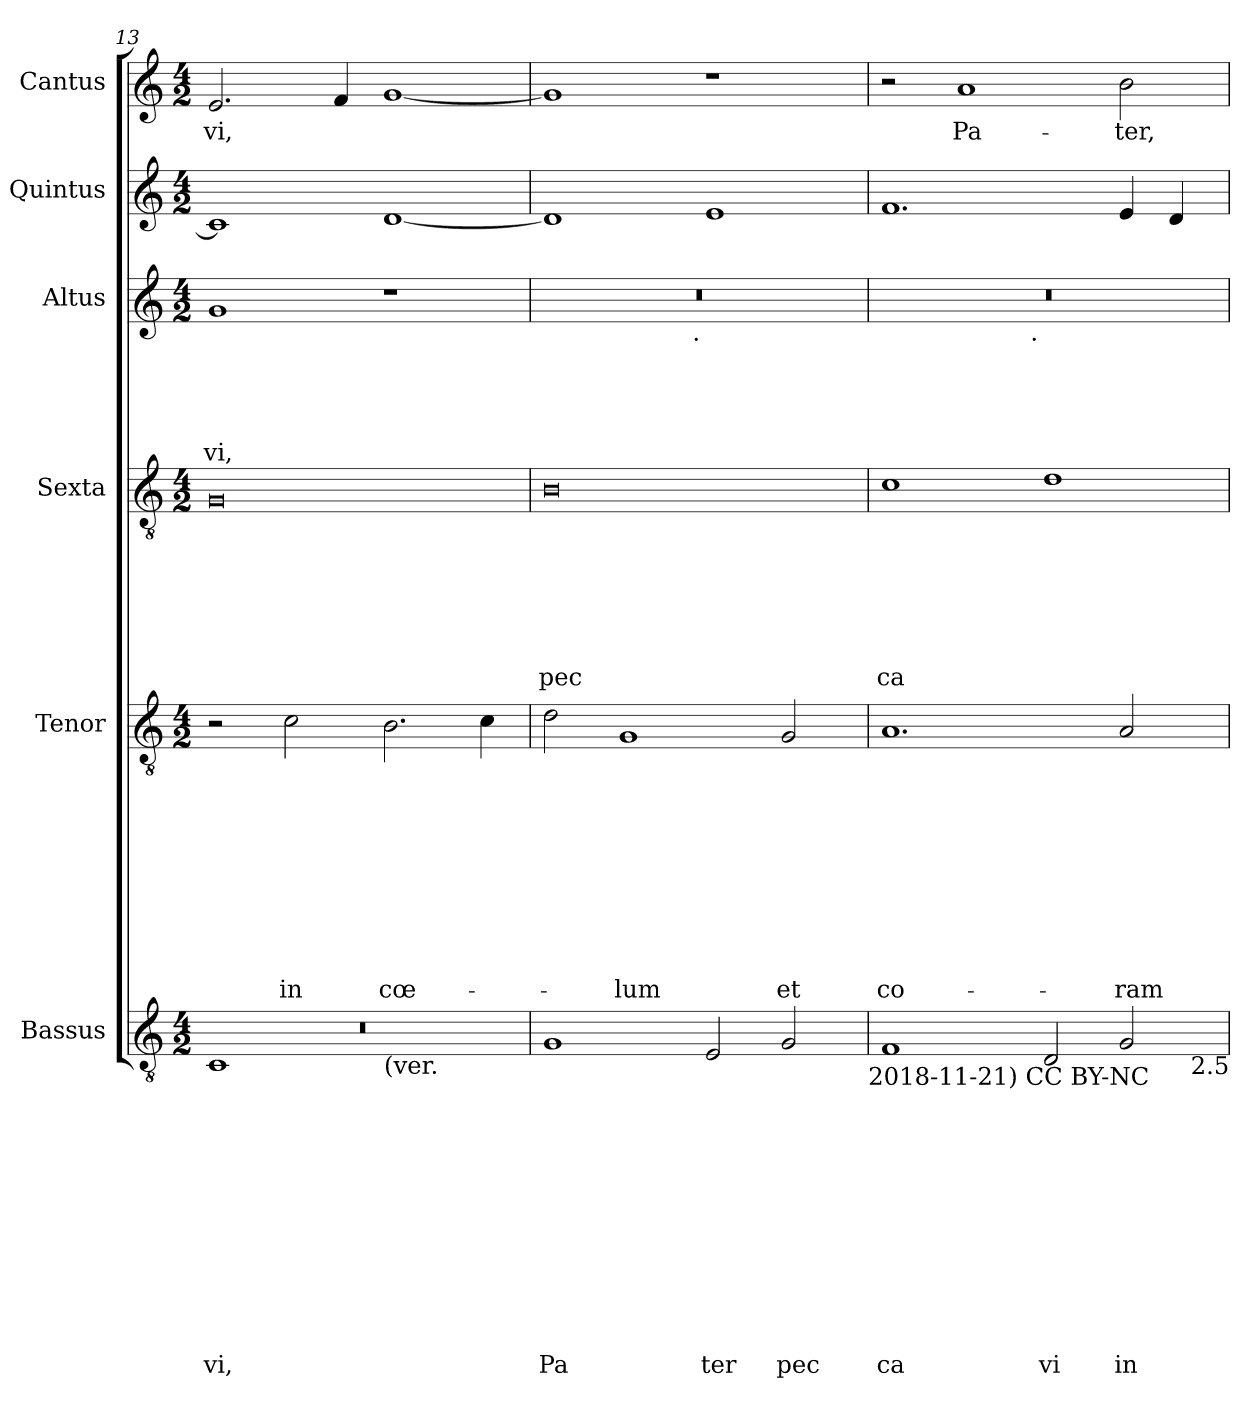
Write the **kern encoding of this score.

**kern	**text	**text	**text	**text	**text	**text	**text	**text	**text	**text	**text	**text	**kern	**text	**text	**text	**text	**text	**text	**text	**text	**text	**text	**kern	**text	**text	**text	**text	**text	**text	**text	**kern	**text	**text	**text	**text	**text	**kern	**kern	**text
*part6	*part6	*part6	*part6	*part6	*part6	*part6	*part6	*part6	*part6	*part6	*part6	*part6	*part5	*part5	*part5	*part5	*part5	*part5	*part5	*part5	*part5	*part5	*part5	*part4	*part4	*part4	*part4	*part4	*part4	*part4	*part4	*part3	*part3	*part3	*part3	*part3	*part3	*part2	*part1	*part1
*staff6	*staff6	*staff6	*staff6	*staff6	*staff6	*staff6	*staff6	*staff6	*staff6	*staff6	*staff6	*staff6	*staff5	*staff5	*staff5	*staff5	*staff5	*staff5	*staff5	*staff5	*staff5	*staff5	*staff5	*staff4	*staff4	*staff4	*staff4	*staff4	*staff4	*staff4	*staff4	*staff3	*staff3	*staff3	*staff3	*staff3	*staff3	*staff2	*staff1	*staff1
*I"Bassus	*	*	*	*	*	*	*	*	*	*	*	*	*I"Tenor	*	*	*	*	*	*	*	*	*	*	*I"Sexta	*	*	*	*	*	*	*	*I"Altus	*	*	*	*	*	*I"Quintus	*I"Cantus	*
*I'Bassus	*	*	*	*	*	*	*	*	*	*	*	*	*I'Tenor	*	*	*	*	*	*	*	*	*	*	*	*	*	*	*	*	*	*	*I'Altus	*	*	*	*	*	*I'Quintus	*I'Cantus	*
*clefGv2	*	*	*	*	*	*	*	*	*	*	*	*	*clefGv2	*	*	*	*	*	*	*	*	*	*	*clefGv2	*	*	*	*	*	*	*	*clefG2	*	*	*	*	*	*clefG2	*clefG2	*
*k[]	*	*	*	*	*	*	*	*	*	*	*	*	*k[]	*	*	*	*	*	*	*	*	*	*	*k[]	*	*	*	*	*	*	*	*k[]	*	*	*	*	*	*k[]	*k[]	*
*C:	*	*	*	*	*	*	*	*	*	*	*	*	*C:	*	*	*	*	*	*	*	*	*	*	*C:	*	*	*	*	*	*	*	*C:	*	*	*	*	*	*C:	*C:	*
*M4/2	*	*	*	*	*	*	*	*	*	*	*	*	*M4/2	*	*	*	*	*	*	*	*	*	*	*M4/2	*	*	*	*	*	*	*	*M4/2	*	*	*	*	*	*M4/2	*M4/2	*
=13	=13	=13	=13	=13	=13	=13	=13	=13	=13	=13	=13	=13	=13	=13	=13	=13	=13	=13	=13	=13	=13	=13	=13	=13	=13	=13	=13	=13	=13	=13	=13	=13	=13	=13	=13	=13	=13	=13	=13	=13
*^	*	*	*	*	*	*	*	*	*	*	*	*	*	*	*	*	*	*	*	*	*	*	*	*	*	*	*	*	*	*	*	*	*	*	*	*	*	*	*	*
*	*^	*	*	*	*	*	*	*	*	*	*	*	*	*	*	*	*	*	*	*	*	*	*	*	*	*	*	*	*	*	*	*	*	*	*	*	*	*	*	*	*
!	!	!LO:N:vis=1	!	!	!	!	!	!	!	!	!	!	!	!LO:LY:b	!	!	!	!	!	!	!	!	!	!	!	!	!	!	!	!	!	!	!	!	!	!	!	!	!LO:LY:b	!	!	!LO:LY:b
0ryy	1C	0r	.	.	.	.	.	.	.	.	.	.	.	vi,	2r	.	.	.	.	.	.	.	.	.	.	0G	.	.	.	.	.	.	.	1g	.	.	.	.	vi,	1c]	2.e/	-vi,
!	!	!	!	!	!	!	!	!	!	!	!	!	!	!	!	!	!	!	!	!	!	!	!	!	!LO:LY:b	!	!	!	!	!	!	!	!	!	!	!	!	!	!	!	!	!
.	.	.	.	.	.	.	.	.	.	.	.	.	.	.	2c\	.	.	.	.	.	.	.	.	.	in	.	.	.	.	.	.	.	.	.	.	.	.	.	.	.	.	.
.	.	.	.	.	.	.	.	.	.	.	.	.	.	.	.	.	.	.	.	.	.	.	.	.	.	.	.	.	.	.	.	.	.	.	.	.	.	.	.	.	4f/	.
!	!LO:TX:b:t=(ver.	!	!	!	!	!	!	!	!	!	!	!	!	!	!	!	!	!	!	!	!	!	!	!	!	!	!	!	!	!	!	!	!	!	!	!	!	!	!	!	!	!
!	!	!	!	!	!	!	!	!	!	!	!	!	!	!	!	!	!	!	!	!	!	!	!	!	!LO:LY:b	!	!	!	!	!	!	!	!	!	!	!	!	!	!	!	!	!
.	1ryy	.	.	.	.	.	.	.	.	.	.	.	.	.	2.B\	.	.	.	.	.	.	.	.	.	cœ-	.	.	.	.	.	.	.	.	1r	.	.	.	.	.	[<1d	[<1g	.
.	.	.	.	.	.	.	.	.	.	.	.	.	.	.	4c\	.	.	.	.	.	.	.	.	.	.	.	.	.	.	.	.	.	.	.	.	.	.	.	.	.	.	.
*v	*v	*v	*	*	*	*	*	*	*	*	*	*	*	*	*	*	*	*	*	*	*	*	*	*	*	*	*	*	*	*	*	*	*	*	*	*	*	*	*	*	*	*
=14	=14	=14	=14	=14	=14	=14	=14	=14	=14	=14	=14	=14	=14	=14	=14	=14	=14	=14	=14	=14	=14	=14	=14	=14	=14	=14	=14	=14	=14	=14	=14	=14	=14	=14	=14	=14	=14	=14	=14	=14
!	!	!	!	!	!	!	!	!	!	!	!	!LO:LY:b	!	!	!	!	!	!	!	!	!	!	!	!	!	!	!	!	!	!	!LO:LY:b	!	!	!	!	!	!	!	!	!
*	*	*	*	*	*	*	*	*	*	*	*	*	*	*	*	*	*	*	*	*	*	*	*	*	*	*	*	*	*	*	*	*^	*	*	*	*	*	*	*	*
1G	.	.	.	.	.	.	.	.	.	.	.	Pa	2d\	.	.	.	.	.	.	.	.	.	.	0B	.	.	.	.	.	.	pec	0r	2ryy	.	.	.	.	.	1d]	1g]	.
!	!	!	!	!	!	!	!	!	!	!	!	!	!	!	!	!	!	!	!	!	!	!	!LO:LY:b	!	!	!	!	!	!	!	!	!	!	!	!	!	!	!	!	!	!
.	.	.	.	.	.	.	.	.	.	.	.	.	1G	.	.	.	.	.	.	.	.	.	-lum	.	.	.	.	.	.	.	.	.	4...ryy	.	.	.	.	.	.	.	.
!	!	!	!	!	!	!	!	!	!	!	!	!	!	!	!	!	!	!	!	!	!	!	!	!	!	!	!	!	!	!	!	!	!LO:TX:b:t=.	!	!	!	!	!	!	!	!
.	.	.	.	.	.	.	.	.	.	.	.	.	.	.	.	.	.	.	.	.	.	.	.	.	.	.	.	.	.	.	.	.	1ryy	.	.	.	.	.	.	.	.
!	!	!	!	!	!	!	!	!	!	!	!	!LO:LY:b	!	!	!	!	!	!	!	!	!	!	!	!	!	!	!	!	!	!	!	!	!	!	!	!	!	!	!	!	!
2E/	.	.	.	.	.	.	.	.	.	.	.	ter	.	.	.	.	.	.	.	.	.	.	.	.	.	.	.	.	.	.	.	.	.	.	.	.	.	.	1e	1r	.
!	!	!	!	!	!	!	!	!	!	!	!	!LO:LY:b	!	!	!	!	!	!	!	!	!	!	!LO:LY:b	!	!	!	!	!	!	!	!	!	!	!	!	!	!	!	!	!	!
2G/	.	.	.	.	.	.	.	.	.	.	.	pec	2G/	.	.	.	.	.	.	.	.	.	et	.	.	.	.	.	.	.	.	.	.	.	.	.	.	.	.	.	.
.	.	.	.	.	.	.	.	.	.	.	.	.	.	.	.	.	.	.	.	.	.	.	.	.	.	.	.	.	.	.	.	.	32ryy	.	.	.	.	.	.	.	.
!LO:TX:b:t=2018-11-21) CC BY-NC	!	!	!	!	!	!	!	!	!	!	!	!	!	!	!	!	!	!	!	!	!	!	!	!	!	!	!	!	!	!	!	!	!	!	!	!	!	!	!	!	!
=15	=15	=15	=15	=15	=15	=15	=15	=15	=15	=15	=15	=15	=15	=15	=15	=15	=15	=15	=15	=15	=15	=15	=15	=15	=15	=15	=15	=15	=15	=15	=15	=15	=15	=15	=15	=15	=15	=15	=15	=15	=15
!	!	!	!	!	!	!	!	!	!	!	!	!LO:LY:b	!	!	!	!	!	!	!	!	!	!	!LO:LY:b	!	!	!	!	!	!	!	!LO:LY:b	!	!	!	!	!	!	!	!	!	!
1F	.	.	.	.	.	.	.	.	.	.	.	ca	1.A	.	.	.	.	.	.	.	.	.	co-	1c	.	.	.	.	.	.	ca	0r	2ryy	.	.	.	.	.	1.f	2r	.
!	!	!	!	!	!	!	!	!	!	!	!	!	!	!	!	!	!	!	!	!	!	!	!	!	!	!	!	!	!	!	!	!	!	!	!	!	!	!	!	!	!LO:LY:b
.	.	.	.	.	.	.	.	.	.	.	.	.	.	.	.	.	.	.	.	.	.	.	.	.	.	.	.	.	.	.	.	.	4...ryy	.	.	.	.	.	.	1a	Pa-
!	!	!	!	!	!	!	!	!	!	!	!	!	!	!	!	!	!	!	!	!	!	!	!	!	!	!	!	!	!	!	!	!	!LO:TX:b:t=.	!	!	!	!	!	!	!	!
.	.	.	.	.	.	.	.	.	.	.	.	.	.	.	.	.	.	.	.	.	.	.	.	.	.	.	.	.	.	.	.	.	1ryy	.	.	.	.	.	.	.	.
!	!	!	!	!	!	!	!	!	!	!	!	!LO:LY:b	!	!	!	!	!	!	!	!	!	!	!	!	!	!	!	!	!	!	!	!	!	!	!	!	!	!	!	!	!
2D/	.	.	.	.	.	.	.	.	.	.	.	vi	.	.	.	.	.	.	.	.	.	.	.	1d	.	.	.	.	.	.	.	.	.	.	.	.	.	.	.	.	.
!	!	!	!	!	!	!	!	!	!	!	!	!LO:LY:b	!	!	!	!	!	!	!	!	!	!	!LO:LY:b	!	!	!	!	!	!	!	!	!	!	!	!	!	!	!	!	!	!LO:LY:b
2G/	.	.	.	.	.	.	.	.	.	.	.	in	2A/	.	.	.	.	.	.	.	.	.	-ram	.	.	.	.	.	.	.	.	.	.	.	.	.	.	.	4e/	2b\	-ter,
.	.	.	.	.	.	.	.	.	.	.	.	.	.	.	.	.	.	.	.	.	.	.	.	.	.	.	.	.	.	.	.	.	.	.	.	.	.	.	4d/	.	.
.	.	.	.	.	.	.	.	.	.	.	.	.	.	.	.	.	.	.	.	.	.	.	.	.	.	.	.	.	.	.	.	.	32ryy	.	.	.	.	.	.	.	.
!LO:TX:b:t=2.5	!	!	!	!	!	!	!	!	!	!	!	!	!	!	!	!	!	!	!	!	!	!	!	!	!	!	!	!	!	!	!	!	!	!	!	!	!	!	!	!	!
*	*	*	*	*	*	*	*	*	*	*	*	*	*	*	*	*	*	*	*	*	*	*	*	*	*	*	*	*	*	*	*	*v	*v	*	*	*	*	*	*	*	*
=	=	=	=	=	=	=	=	=	=	=	=	=	=	=	=	=	=	=	=	=	=	=	=	=	=	=	=	=	=	=	=	=	=	=	=	=	=	=	=	=
*-	*-	*-	*-	*-	*-	*-	*-	*-	*-	*-	*-	*-	*-	*-	*-	*-	*-	*-	*-	*-	*-	*-	*-	*-	*-	*-	*-	*-	*-	*-	*-	*-	*-	*-	*-	*-	*-	*-	*-	*-
